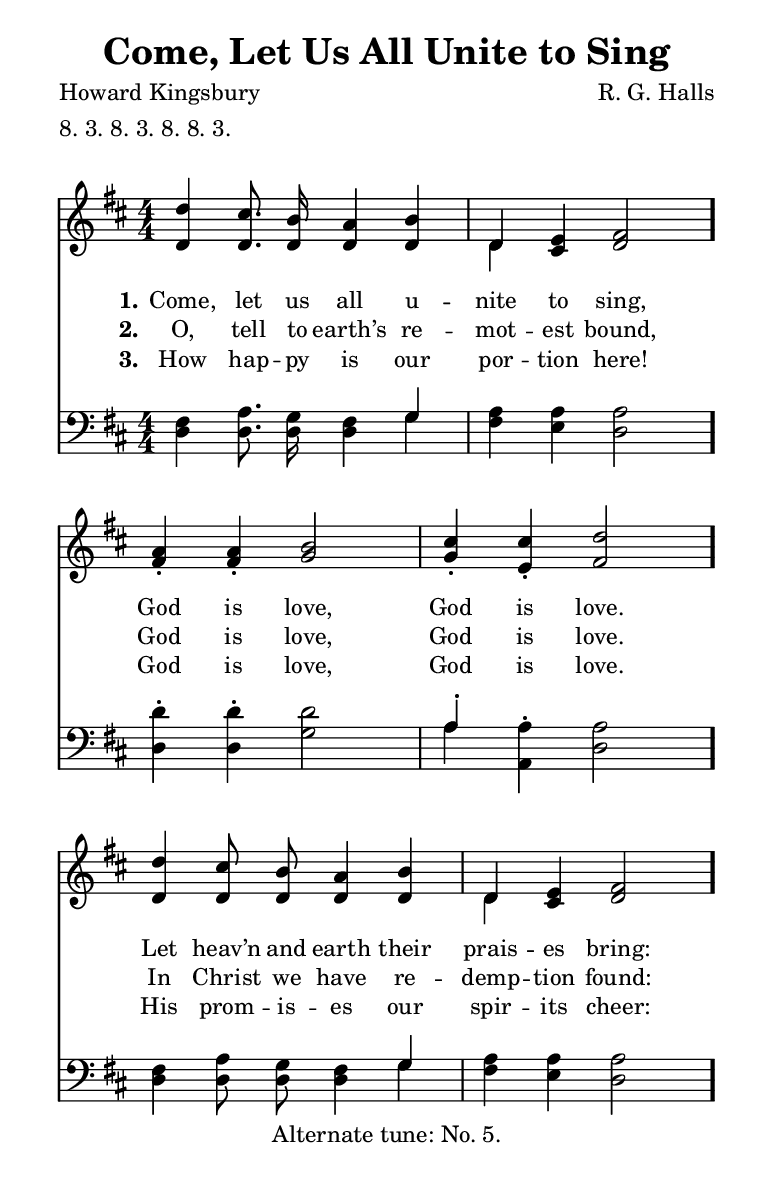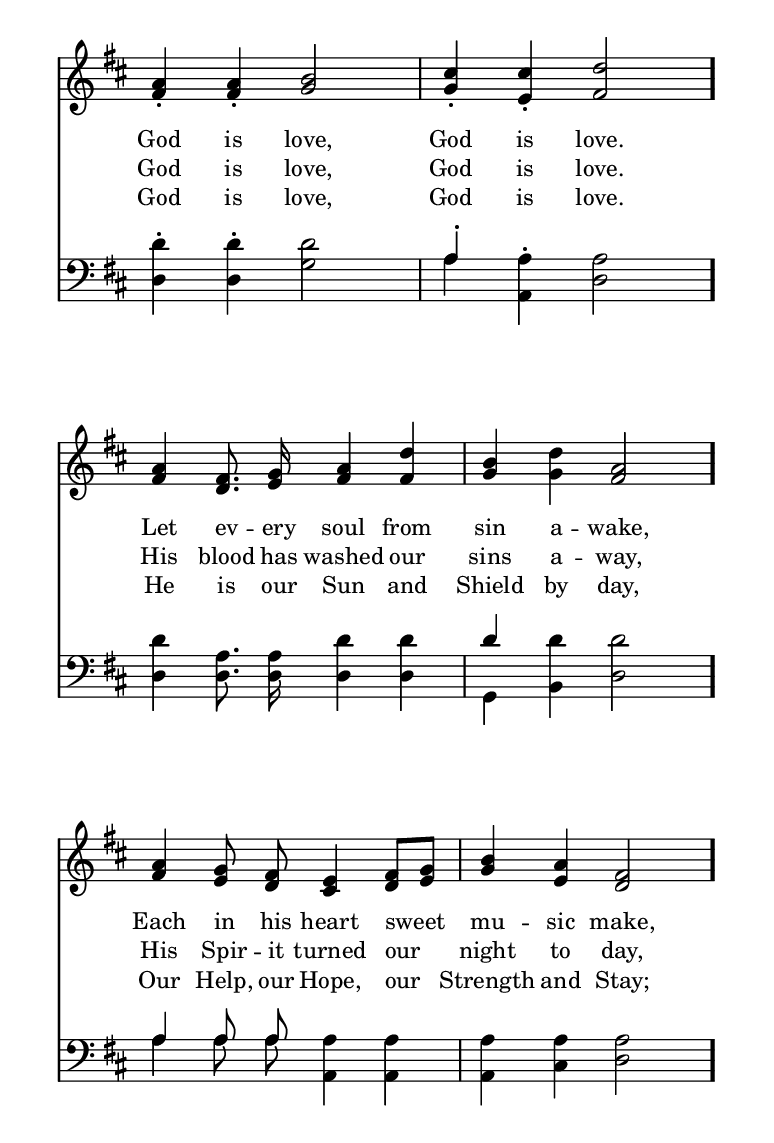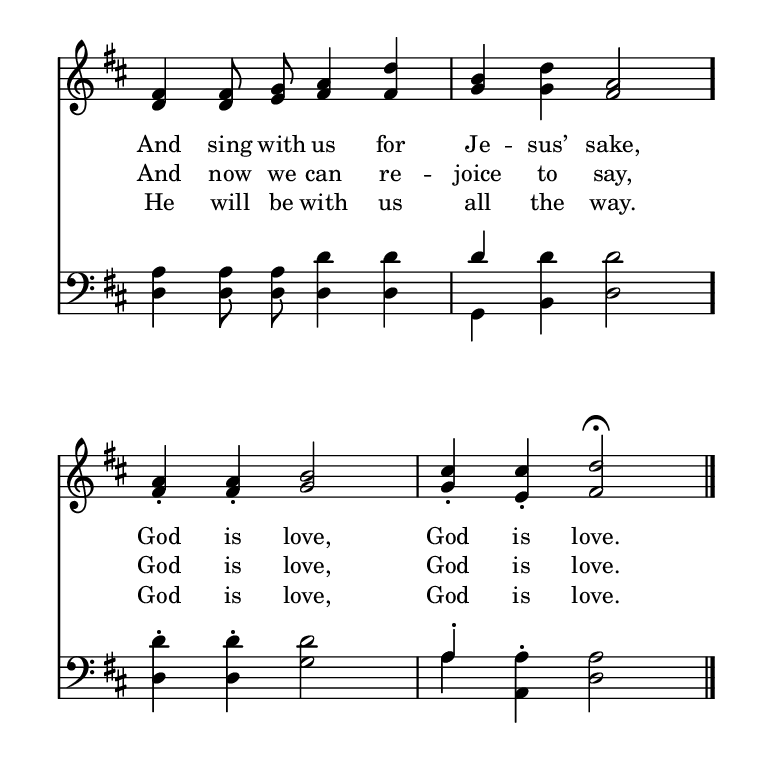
\include "common/global.ily"
\paper {
  \include "common/paper.ily"
  oddFooterMarkup = \markup { \fill-line { \on-the-fly \first-page "Alternate tune: No. 5." } }
}

\header{
  hymnnumber = "71"
  title = "Come, Let Us All Unite to Sing"
  tunename = "Christ For Me"
  meter = "8. 3. 8. 3. 8. 8. 3."
  poet = "Howard Kingsbury"
  composer = "R. G. Halls"
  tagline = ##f
}

% for fermata in MIDI
ta = { \tempo 4=90 }
tb = { \tempo 4=45 }

patternAA = { \ta c4 c8. c16 c4 c4      | c4 c4 c2 }
patternAB = { \ta c4 c8  c8  c4 c4      | c4 c4 c2 }
patternAC = { \ta c4 c8  c8  c4 c8[ c8] | c4 c4 c2 }

patternBA = { \ta c4 c4 c2 | c4 c4 c2 }
patternBB = { \ta c4 c4 c2 | c4 c4 \tb c2 \ta }

global = {
  \include "common/overrides.ily"
  \override Staff.TimeSignature.style = #'numbered
  \time 4/4
  \override Score.MetronomeMark.transparent = ##t % hide all fermata changes too
  \ta
  \key d \major
  %\partial 4
  \autoBeamOff
}

notesSoprano = {
\global
\relative c'' {

  \changePitch \patternAA { d cis b a b | d, e fis }
  \changePitch \patternBA { a a b | cis cis d }
  \changePitch \patternAB { d cis b a b | d, e fis }
  \changePitch \patternBA { a a b | cis cis d }

  \changePitch \patternAA { a fis g a d | b d a }
  \changePitch \patternAC { a g fis e fis g | b a fis }
  \changePitch \patternAB { fis fis g a d | b d a }
  \changePitch \patternBA { a a b | cis cis d \fermata }

  \bar "|."

}
}

notesAlto = {
\global
\relative e' {

  \changePitch \patternAA { d d d d d | d cis d }
  \changePitch \patternBA { fis_. fis_. g | g_. e_. fis }
  \changePitch \patternAB { d d d d d | d cis d }
  \changePitch \patternBA { fis_. fis_. g | g_. e_. fis }

  \changePitch \patternAA { fis d e fis fis | g g fis }
  \changePitch \patternAC { fis e d cis d e | g e d }
  \changePitch \patternAB { d d e fis fis | g g fis }
  \changePitch \patternBA { fis_. fis_. g | g_. e_. fis }

}
}

notesTenor = {
\global
\relative a {

  \changePitch \patternAA { fis a g fis g | a a a }
  \changePitch \patternBA { d^. d^. d | a^. a^. a }
  \changePitch \patternAB { fis a g fis g | a a a }
  \changePitch \patternBA { d^. d^. d | a^. a^. a }

  \changePitch \patternAA { d a a d d | d d d }
  \changePitch \patternAB { a a a a a | a a a }
  \changePitch \patternAB { a a a d d | d d d }
  \changePitch \patternBA { d^. d^. d | a^. a^. a }

}
}

notesBass = {
\global
\relative f {

  \changePitch \patternAA { d d d d g | fis e d }
  \changePitch \patternBA { d d g | a a, d }
  \changePitch \patternAB { d d d d g | fis e d }
  \changePitch \patternBA { d d g | a a, d }

  \changePitch \patternAA { d d d d d | g, b d }
  \changePitch \patternAB { a' a a a, a | a cis d }
  \changePitch \patternAB { d d d d d | g, b d }
  \changePitch \patternBA { d d g | a a, d }

}
}

wordsA = \lyricmode {
\set stanza = "1."

Come, let us all u -- nite to sing, \bar "."
God is love, God is love. \bar "." \break
Let heav’n and earth their prais -- es bring: \bar "."
God is love, God is love. \bar "." \break
Let ev -- ery soul from sin a -- wake, \bar "."
Each in his heart sweet mu -- sic make, \bar "."
And sing with us for Je -- sus’ sake, \bar "."
God is love, God is love. \bar "."

}

wordsB = \lyricmode {
\set stanza = "2."

O, tell to earth’s re -- mot -- est bound,
God is love, God is love.
In Christ we have re -- demp -- tion found:
God is love, God is love.
His blood has washed our sins a -- way,
His Spir -- it turned our night to day,
And now we can re -- joice to say,
God is love, God is love.

}

wordsC = \lyricmode {
\set stanza = "3."

How hap -- py is our por -- tion here!
God is love, God is love.
His prom -- is -- es our spir -- its cheer:
God is love, God is love.
He is our Sun and Shield by day,
Our Help, our Hope, our Strength and Stay;
He will be with us all the way.
God is love, God is love.

}

\score {
  \context ChoirStaff <<
    \context Staff = upper <<
      \set Staff.autoBeaming = ##f
      \set ChoirStaff.systemStartDelimiter = #'SystemStartBar
      \set ChoirStaff.printPartCombineTexts = ##f
      \partcombine #'(2 . 9) \notesSoprano \notesAlto
      \context NullVoice = sopranos { \voiceOne << \notesSoprano >> }
      \context NullVoice = altos { \voiceTwo << \notesAlto >> }
      \context Lyrics = one   \lyricsto sopranos \wordsA
      \context Lyrics = two   \lyricsto sopranos \wordsB
      \context Lyrics = three \lyricsto sopranos \wordsC
    >>
    \context Staff = men <<
      \set Staff.autoBeaming = ##f
      \clef bass
      \set ChoirStaff.printPartCombineTexts = ##f
      \partcombine #'(2 . 9) \notesTenor \notesBass
      \context NullVoice = tenors { \voiceOne << \notesTenor >> }
      \context NullVoice = basses { \voiceTwo << \notesBass >> }
    >>
  >>
  \layout {
    \include "common/layout.ily"
  }
  \midi{
    \include "common/midi.ily"
  }
}

\version "2.19.49"  % necessary for upgrading to future LilyPond versions.

% vi:set et ts=2 sw=2 ai nocindent syntax=lilypond:
